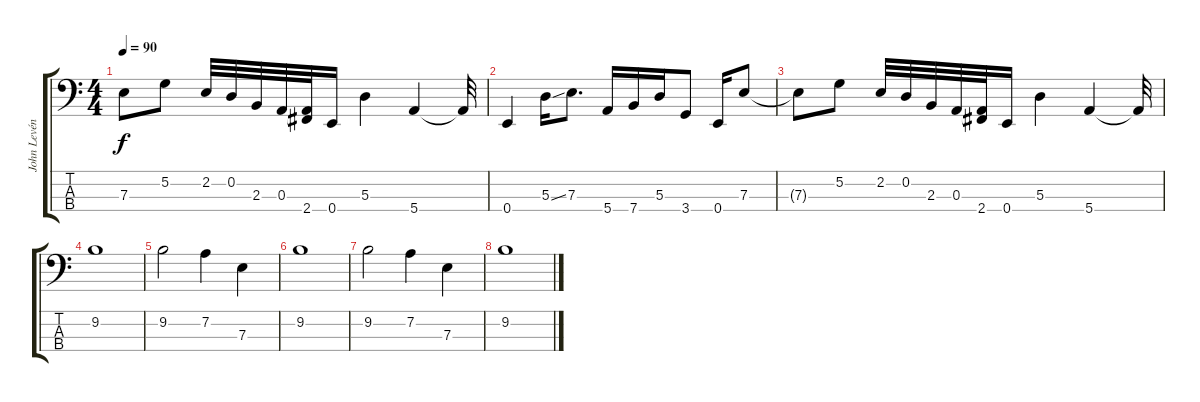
\track ("John Levén" "John Levén") {instrument electricbassfinger}
\staff {score tabs}
\tuning (G2 D2 A1 E1) {hide}
\ts (4 4)
\tempo 90
\clef f4
\ks c
7.3{t}.8{dy f} 5.2.8 2.2.32 0.2.32 2.3.32 0.3.32 (0.3{t} 2.4).32 0.4.16 5.3.4 5.4.4 5.4{t}.32 |
0.4.4 5.3{ss}.16 7.3.8{d} 5.4.16 7.4.16 5.3.16 3.4.8 0.4.16 7.3.8 |
7.3{t}.8 5.2.8 2.2.32 0.2.32 2.3.32 0.3.32 (0.3{t} 2.4).32 0.4.16 5.3.4 5.4.4 5.4{t}.32 |
9.2.1 |
9.2.2 7.2.4 7.3.4 |
9.2.1 |
9.2.2 7.2.4 7.3.4 |
9.2.1
